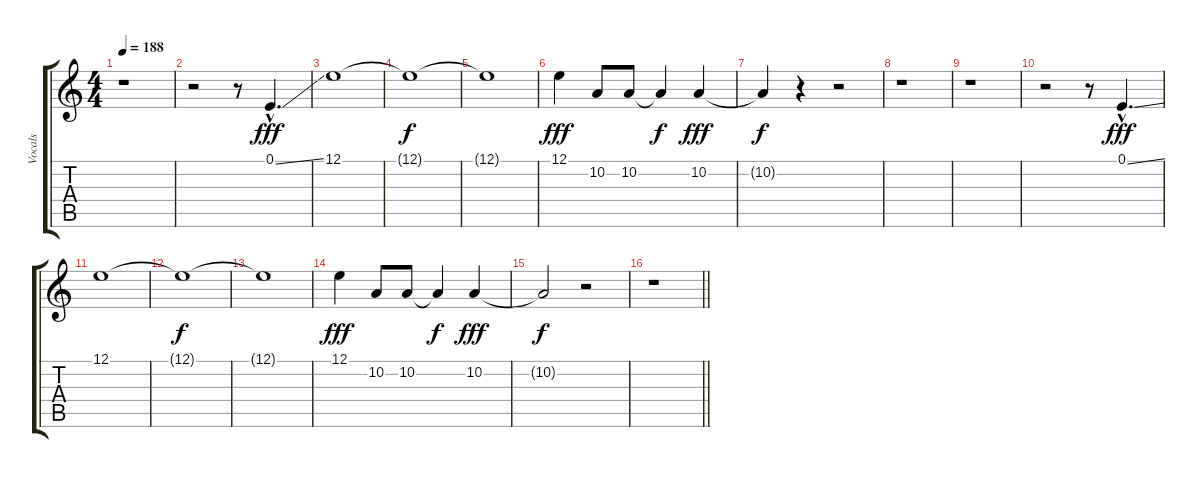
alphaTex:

\track ("Vocals" "Vocals") {instrument lead6voice}
\staff {score tabs}
\tuning (E4 B3 G3 D3 A2 E2) {hide}
\ts (4 4)
\tempo 188
\clef g2
\ks c
r.1{dy f} |
r.2 r.8 0.1{ss hac}.4{d dy fff} |
12.1.1 |
12.1{t}.1{dy f} |
12.1{t}.1 |
12.1.4{dy fff} 10.2.8 10.2.8 10.2{t}.4{dy f} 10.2.4{dy fff} |
10.2{t}.4{dy f} r.4 r.2 |
r.1 |
r.1 |
r.2 r.8 0.1{ss hac}.4{d dy fff} |
12.1.1 |
12.1{t}.1{dy f} |
12.1{t}.1 |
12.1.4{dy fff} 10.2.8 10.2.8 10.2{t}.4{dy f} 10.2.4{dy fff} |
10.2{t}.2{dy f} r.2 |
\barLineRight lightlight
r.1
